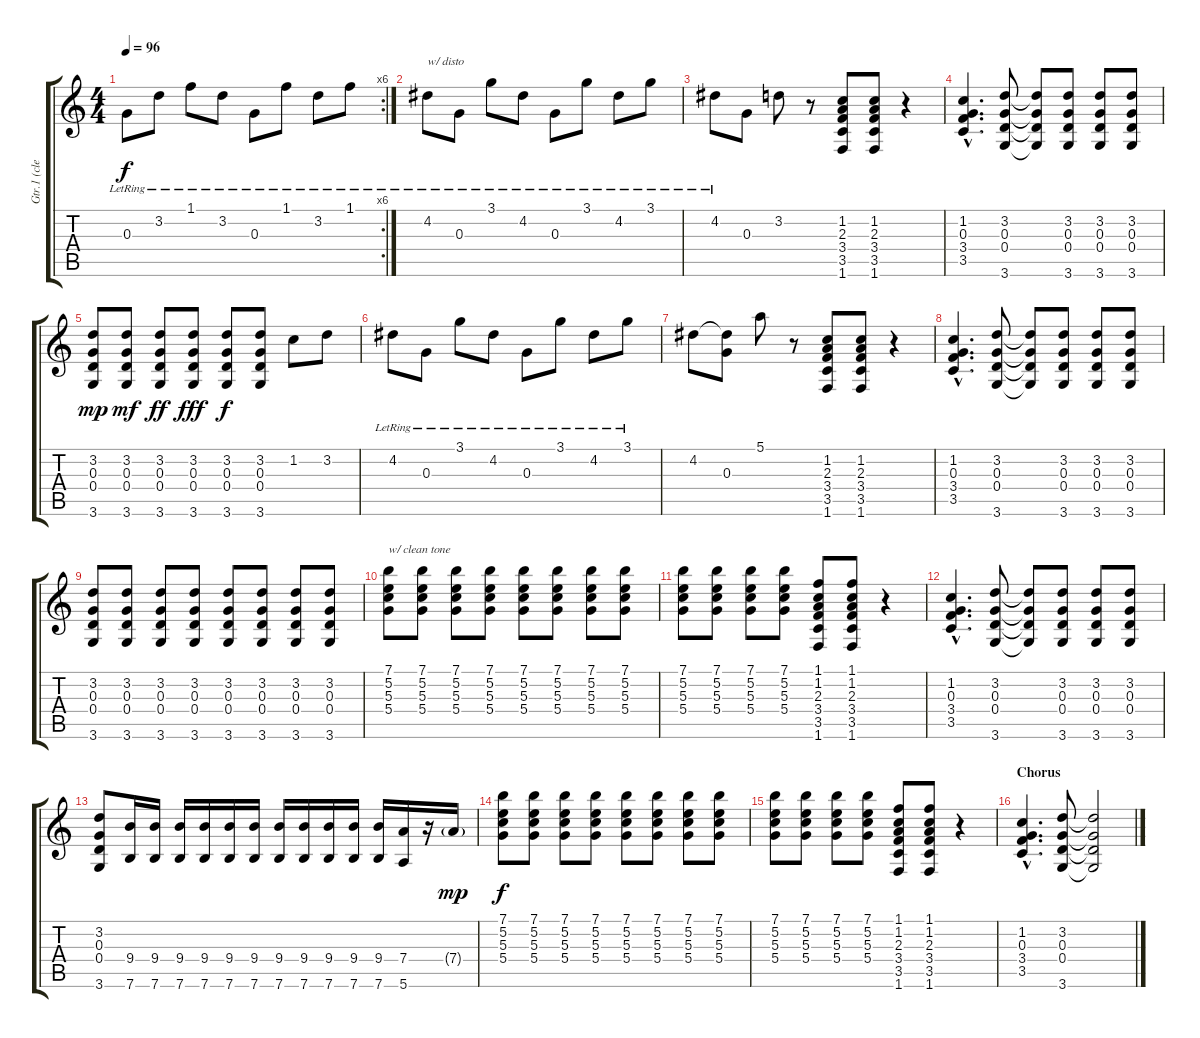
\track ("Gtr.1 (clean + reverb)" "Gtr.1 (cle") {instrument electricguitarjazz}
\staff {score tabs}
\tuning (E4 B3 G3 D3 A2 E2) {hide}
\rc 6
\ts (4 4)
\tempo 96
\clef g2
\ks c
0.3{lr}.8{dy f} 3.2{lr}.8 1.1{lr}.8 3.2{lr}.8 0.3{lr}.8 1.1{lr}.8 3.2{lr}.8 1.1{lr}.8 |
4.2{lr}.8{txt "w/ disto" instrument distortionguitar} 0.3{lr}.8 3.1{lr}.8 4.2{lr}.8 0.3{lr}.8 3.1{lr}.8 4.2{lr}.8 3.1{lr}.8 |
4.2{lr}.8 0.3.8 3.2.8 r.8 (1.2 2.3 3.4 3.5 1.6).8 (1.2 2.3 3.4 3.5 1.6).8 r.4 |
(1.2{hac} 0.3{hac} 3.4{hac} 3.5{hac}).4{d} (3.2 0.3 0.4 3.6).8 (3.2{t} 0.3{t} 0.4{t} 3.6{t}).8 (3.2 0.3 0.4 3.6).8 (3.2 0.3 0.4 3.6).8 (3.2 0.3 0.4 3.6).8 |
(3.2 0.3 0.4 3.6).8{dy mp} (3.2 0.3 0.4 3.6).8{dy mf} (3.2 0.3 0.4 3.6).8{dy ff} (3.2 0.3 0.4 3.6).8{dy fff} (3.2 0.3 0.4 3.6).8{dy f} (3.2 0.3 0.4 3.6).8 1.2.8 3.2.8 |
4.2{lr}.8 0.3{lr}.8 3.1{lr}.8 4.2{lr}.8 0.3{lr}.8 3.1{lr}.8 4.2{lr}.8 3.1{lr}.8 |
4.2.8 (4.2{t} 0.3).8 5.1.8 r.8 (1.2 2.3 3.4 3.5 1.6).8 (1.2 2.3 3.4 3.5 1.6).8 r.4 |
(1.2{hac} 0.3{hac} 3.4{hac} 3.5{hac}).4{d} (3.2 0.3 0.4 3.6).8 (3.2{t} 0.3{t} 0.4{t} 3.6{t}).8 (3.2 0.3 0.4 3.6).8 (3.2 0.3 0.4 3.6).8 (3.2 0.3 0.4 3.6).8 |
(3.2 0.3 0.4 3.6).8 (3.2 0.3 0.4 3.6).8 (3.2 0.3 0.4 3.6).8 (3.2 0.3 0.4 3.6).8 (3.2 0.3 0.4 3.6).8 (3.2 0.3 0.4 3.6).8 (3.2 0.3 0.4 3.6).8 (3.2 0.3 0.4 3.6).8 |
(7.1 5.2 5.3 5.4).8{txt "w/ clean tone" instrument electricguitarjazz} (7.1 5.2 5.3 5.4).8 (7.1 5.2 5.3 5.4).8 (7.1 5.2 5.3 5.4).8 (7.1 5.2 5.3 5.4).8 (7.1 5.2 5.3 5.4).8 (7.1 5.2 5.3 5.4).8 (7.1 5.2 5.3 5.4).8 |
(7.1 5.2 5.3 5.4).8 (7.1 5.2 5.3 5.4).8 (7.1 5.2 5.3 5.4).8 (7.1 5.2 5.3 5.4).8 (1.1 1.2 2.3 3.4 3.5 1.6).8 (1.1 1.2 2.3 3.4 3.5 1.6).8 r.4 |
(1.2{hac} 0.3{hac} 3.4{hac} 3.5{hac}).4{d} (3.2 0.3 0.4 3.6).8 (3.2{t} 0.3{t} 0.4{t} 3.6{t}).8 (3.2 0.3 0.4 3.6).8 (3.2 0.3 0.4 3.6).8 (3.2 0.3 0.4 3.6).8 |
(3.2 0.3 0.4 3.6).8 (9.4 7.6).16 (9.4 7.6).16 (9.4 7.6).16 (9.4 7.6).16 (9.4 7.6).16 (9.4 7.6).16 (9.4 7.6).16 (9.4 7.6).16 (9.4 7.6).16 (9.4 7.6).16 (9.4 7.6).16 (7.4 5.6).16 r.16 7.4{g}.16{dy mp} |
(7.1 5.2 5.3 5.4).8{dy f} (7.1 5.2 5.3 5.4).8 (7.1 5.2 5.3 5.4).8 (7.1 5.2 5.3 5.4).8 (7.1 5.2 5.3 5.4).8 (7.1 5.2 5.3 5.4).8 (7.1 5.2 5.3 5.4).8 (7.1 5.2 5.3 5.4).8 |
(7.1 5.2 5.3 5.4).8 (7.1 5.2 5.3 5.4).8 (7.1 5.2 5.3 5.4).8 (7.1 5.2 5.3 5.4).8 (1.1 1.2 2.3 3.4 3.5 1.6).8 (1.1 1.2 2.3 3.4 3.5 1.6).8 r.4 |
\section ("" "Chorus")
(1.2{hac} 0.3{hac} 3.4{hac} 3.5{hac}).4{d} (3.2 0.3 0.4 3.6).8 (3.2{t} 0.3{t} 0.4{t} 3.6{t}).2
